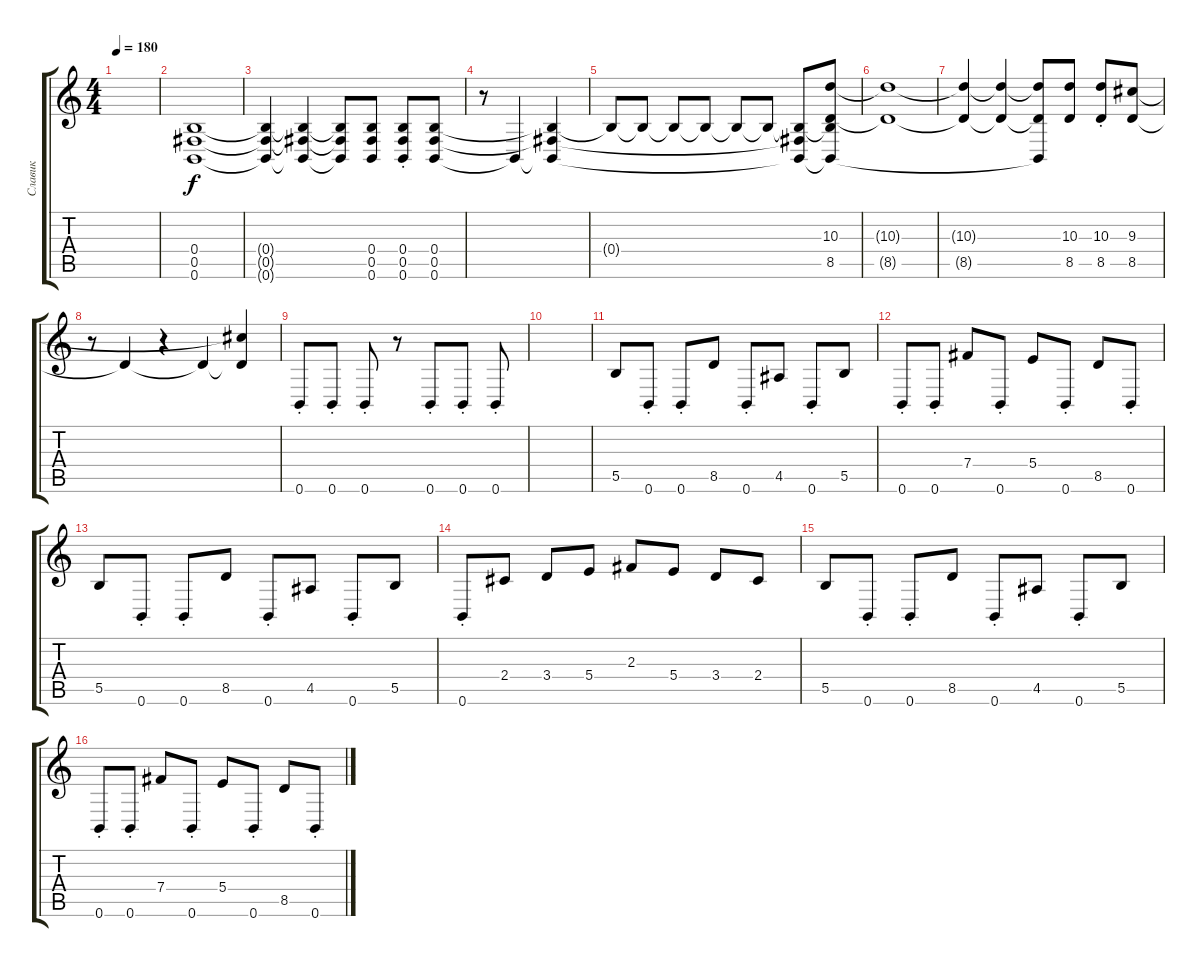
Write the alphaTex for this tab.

\track ("Славик" "Славик") {instrument distortionguitar}
\staff {score tabs}
\tuning (Db4 Ab3 E3 B2 Gb2 B1) {hide}
\ts (4 4)
\tempo 180
\clef g2
\ks c
|
(0.4 0.5 0.6).1 |
(0.4{t} 0.5{t} 0.6{t}).4 (0.4{t} 0.5{t} 0.6{t}).4 (0.4{t} 0.5{t} 0.6{t}).8 (0.4 0.5 0.6).8 (0.4{st} 0.5{st} 0.6{st}).8 (0.4 0.5 0.6).8 |
r.8 0.6{t}.4 (0.4{t} 0.5{t} 0.6{t}).4 |
0.4{t}.8 0.4{t}.8 0.4{t}.8 0.4{t}.8 0.4{t}.8 0.4{t}.8 (0.4{t} 0.5{t} 0.6{t}).8 (10.3 0.4{t} 8.5 0.6{t}).8 |
(10.3{t} 8.5{t}).1 |
(10.3{t} 8.5{t}).4 (10.3{t} 8.5{t}).4 (10.3{t} 8.5{t} 0.6{t}).8 (10.3 8.5).8 (10.3{st} 8.5{st}).8 (9.3 8.5).8 |
r.8 8.5{t}.4 r.4 8.5{t}.4 (9.3{t} 8.5{t}).4 |
0.6{st}.8 0.6{st}.8 0.6{st}.8 r.8 0.6{st}.8 0.6{st}.8 0.6{st}.8 |
|
5.5.8 0.6{st}.8 0.6{st}.8 8.5.8 0.6{st}.8 4.5.8 0.6{st}.8 5.5.8 |
0.6{st}.8 0.6{st}.8 7.4.8 0.6{st}.8 5.4.8 0.6{st}.8 8.5.8 0.6{st}.8 |
5.5.8 0.6{st}.8 0.6{st}.8 8.5.8 0.6{st}.8 4.5.8 0.6{st}.8 5.5.8 |
0.6{st}.8 2.4.8 3.4.8 5.4.8 2.3.8 5.4.8 3.4.8 2.4.8 |
5.5.8 0.6{st}.8 0.6{st}.8 8.5.8 0.6{st}.8 4.5.8 0.6{st}.8 5.5.8 |
0.6{st}.8 0.6{st}.8 7.4.8 0.6{st}.8 5.4.8 0.6{st}.8 8.5.8 0.6{st}.8
